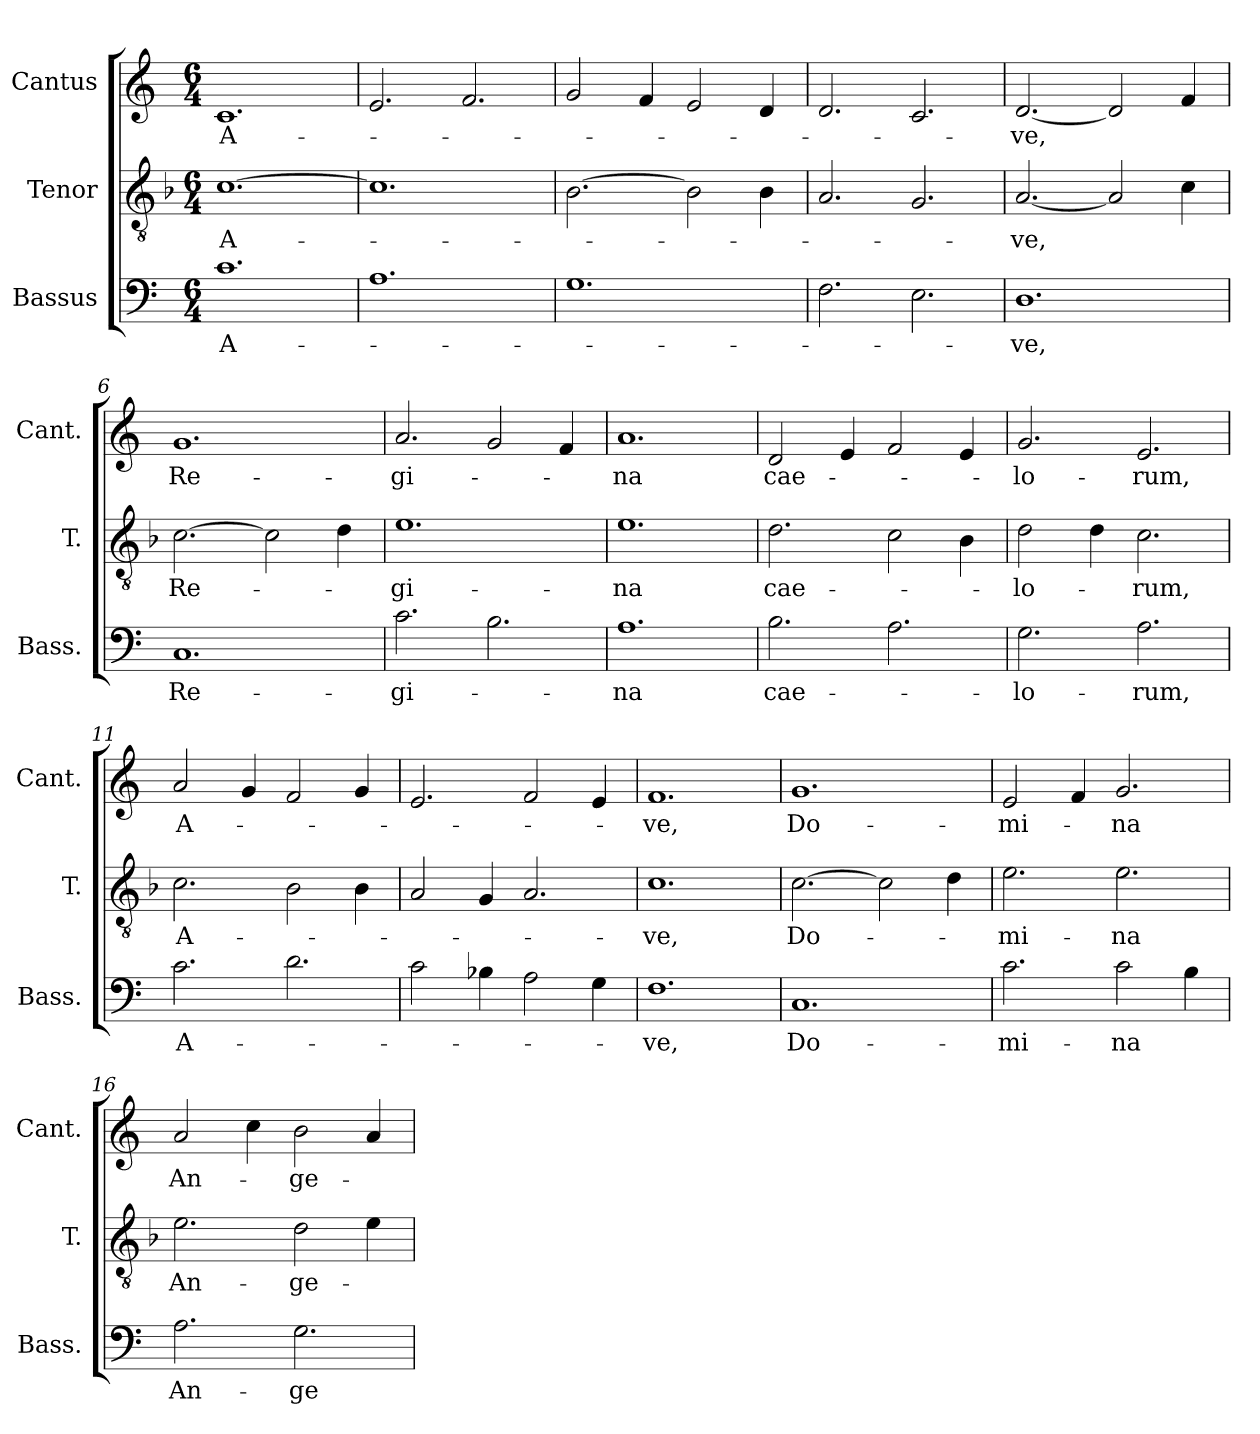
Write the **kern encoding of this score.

**kern	**text	**kern	**text	**kern	**text
*part3	*part3	*part2	*part2	*part1	*part1
*staff3	*staff3	*staff2	*staff2	*staff1	*staff1
*I"Bassus	*	*I"Tenor	*	*I"Cantus	*
*I'Bass.	*	*I'T.	*	*I'Cant.	*
!!LO:PB:g=z
*clefF4	*	*clefGv2	*	*clefG2	*
*	*	*ITrd7c12	*	*	*
*k[]	*	*k[b-]	*	*k[]	*
*C:	*	*F:	*	*C:	*
*M6/4	*	*M6/4	*	*M6/4	*
=1	=1	=1	=1	=1	=1
!	!LO:LY:b:color=#000000	!	!	!	!
!	!	!	!LO:LY:b:color=#000000	!	!
!	!	!	!	!	!LO:LY:b:color=#000000
1.ci	A-	[1.Ci	A-	1.ci	A-
=2	=2	=2	=2	=2	=2
1.Ai	.	1.Ci]	.	2.ei/	.
.	.	.	.	2.fi/	.
=3	=3	=3	=3	=3	=3
1.Gi	.	[2.BB-i\	.	2gi/	.
.	.	.	.	4fi/	.
.	.	2BB-i\]	.	2ei/	.
.	.	4BB-i\	.	4di/	.
=4	=4	=4	=4	=4	=4
2.Fi\	.	2.AAi/	.	2.di/	.
2.Ei\	.	2.GGi/	.	2.ci/	.
=5	=5	=5	=5	=5	=5
!	!LO:LY:b:color=#000000	!	!	!	!
!	!	!	!LO:LY:b:color=#000000	!	!
!	!	!	!	!	!LO:LY:b:color=#000000
1.Di	-ve,	[2.AAi/	-ve,	[2.di/	-ve,
.	.	2AAi/]	.	2di/]	.
.	.	4Ci\	.	4fi/	.
=6	=6	=6	=6	=6	=6
!	!LO:LY:b:color=#000000	!	!	!	!
!	!	!	!LO:LY:b:color=#000000	!	!
!	!	!	!	!	!LO:LY:b:color=#000000
1.Ci	Re-	[2.Ci\	Re-	1.gi	Re-
.	.	2Ci\]	.	.	.
.	.	4Di\	.	.	.
!!LO:LB:g=z
=7	=7	=7	=7	=7	=7
!	!LO:LY:b:color=#000000	!	!	!	!
!	!	!	!LO:LY:b:color=#000000	!	!
!	!	!	!	!	!LO:LY:b:color=#000000
2.ci\	-gi-	1.Ei	-gi-	2.ai/	-gi-
2.Bi\	.	.	.	2gi/	.
.	.	.	.	4fi/	.
=8	=8	=8	=8	=8	=8
!	!LO:LY:b:color=#000000	!	!	!	!
!	!	!	!LO:LY:b:color=#000000	!	!
!	!	!	!	!	!LO:LY:b:color=#000000
1.Ai	-na	1.Ei	-na	1.ai	-na
=9	=9	=9	=9	=9	=9
!	!LO:LY:b:color=#000000	!	!	!	!
!	!	!	!LO:LY:b:color=#000000	!	!
!	!	!	!	!	!LO:LY:b:color=#000000
2.Bi\	cae-	2.Di\	cae-	2di/	cae-
.	.	.	.	4ei/	.
2.Ai\	.	2Ci\	.	2fi/	.
.	.	4BB-i\	.	4ei/	.
=10	=10	=10	=10	=10	=10
!	!LO:LY:b:color=#000000	!	!	!	!
!	!	!	!LO:LY:b:color=#000000	!	!
!	!	!	!	!	!LO:LY:b:color=#000000
2.Gi\	-lo-	2Di\	-lo-	2.gi/	-lo-
.	.	4Di\	.	.	.
!	!LO:LY:b:color=#000000	!	!	!	!
!	!	!	!LO:LY:b:color=#000000	!	!
!	!	!	!	!	!LO:LY:b:color=#000000
2.Ai\	-rum,	2.Ci\	-rum,	2.ei/	-rum,
=11	=11	=11	=11	=11	=11
!	!LO:LY:b:color=#000000	!	!	!	!
!	!	!	!LO:LY:b:color=#000000	!	!
!	!	!	!	!	!LO:LY:b:color=#000000
2.ci\	A-	2.Ci\	A-	2ai/	A-
.	.	.	.	4gi/	.
2.di\	.	2BB-i\	.	2fi/	.
.	.	4BB-i\	.	4gi/	.
=12	=12	=12	=12	=12	=12
2ci\	.	2AAi/	.	2.ei/	.
4B-Xi\	.	4GGi/	.	.	.
2Ai\	.	2.AAi/	.	2fi/	.
4Gi\	.	.	.	4ei/	.
=13	=13	=13	=13	=13	=13
!	!LO:LY:b:color=#000000	!	!	!	!
!	!	!	!LO:LY:b:color=#000000	!	!
!	!	!	!	!	!LO:LY:b:color=#000000
1.Fi	-ve,	1.Ci	-ve,	1.fi	-ve,
!!LO:LB:g=z
=14	=14	=14	=14	=14	=14
!	!LO:LY:b:color=#000000	!	!	!	!
!	!	!	!LO:LY:b:color=#000000	!	!
!	!	!	!	!	!LO:LY:b:color=#000000
1.Ci	Do-	[2.Ci\	Do-	1.gi	Do-
.	.	2Ci\]	.	.	.
.	.	4Di\	.	.	.
=15	=15	=15	=15	=15	=15
!	!LO:LY:b:color=#000000	!	!	!	!
!	!	!	!LO:LY:b:color=#000000	!	!
!	!	!	!	!	!LO:LY:b:color=#000000
2.ci\	-mi-	2.Ei\	-mi-	2ei/	-mi-
.	.	.	.	4fi/	.
!	!LO:LY:b:color=#000000	!	!	!	!
!	!	!	!LO:LY:b:color=#000000	!	!
!	!	!	!	!	!LO:LY:b:color=#000000
2ci\	-na	2.Ei\	-na	2.gi/	-na
4Bi\	.	.	.	.	.
=16	=16	=16	=16	=16	=16
!	!LO:LY:b:color=#000000	!	!	!	!
!	!	!	!LO:LY:b:color=#000000	!	!
!	!	!	!	!	!LO:LY:b:color=#000000
2.Ai\	An-	2.Ei\	An-	2ai/	An-
.	.	.	.	4cci\	.
!	!LO:LY:b:color=#000000	!	!	!	!
!	!	!	!LO:LY:b:color=#000000	!	!
!	!	!	!	!	!LO:LY:b:color=#000000
2.Gi\	-ge-	2Di\	-ge-	2bi\	-ge-
.	.	4Ei\	.	4ai/	.
=	=	=	=	=	=
*-	*-	*-	*-	*-	*-
